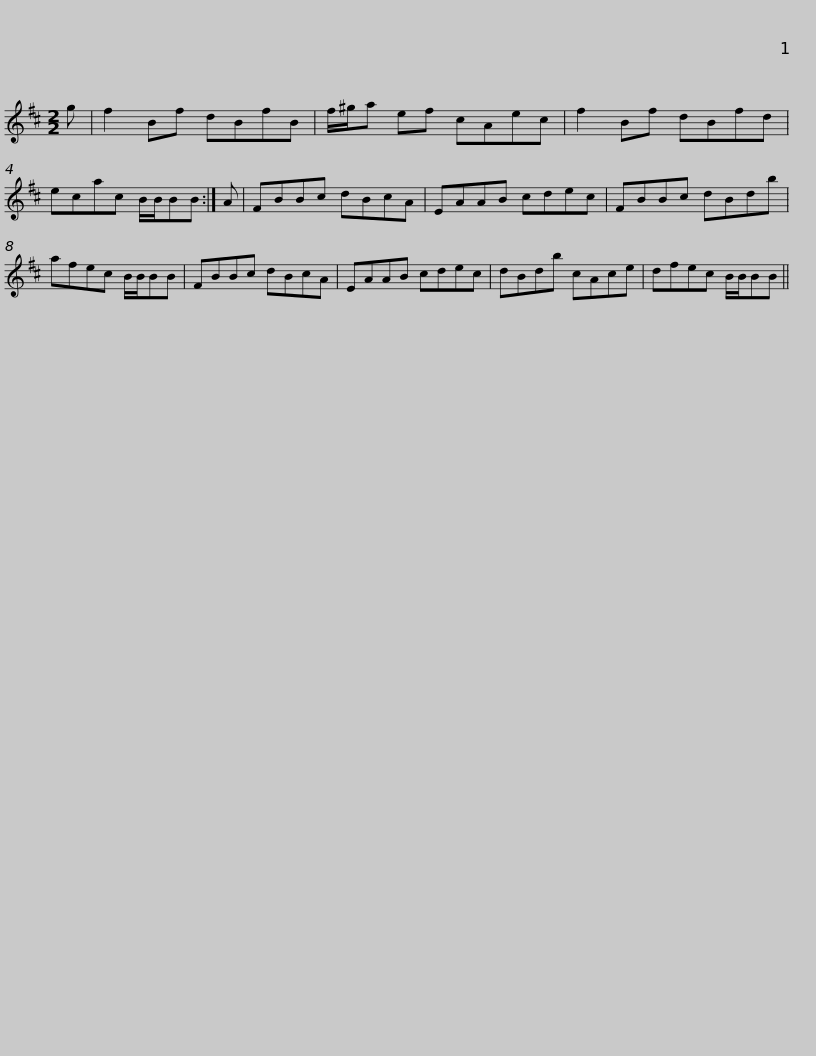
X:1
L:1/8
M:2/2
I:linebreak $
K:Bmin
V:1 treble
V:1
 g | f2 Bf dBfB | f/^g/a ef cAec | f2 Bf dBfd | ecac B/B/BB :| %5
 A | FBBc dBcA |$ EAAB cdec | FBBc dBdb | afec B/B/BB | %10
 FBBc dBcA | EAAB cdec |$ dBdb cAce | dfec B/B/BB || %14
